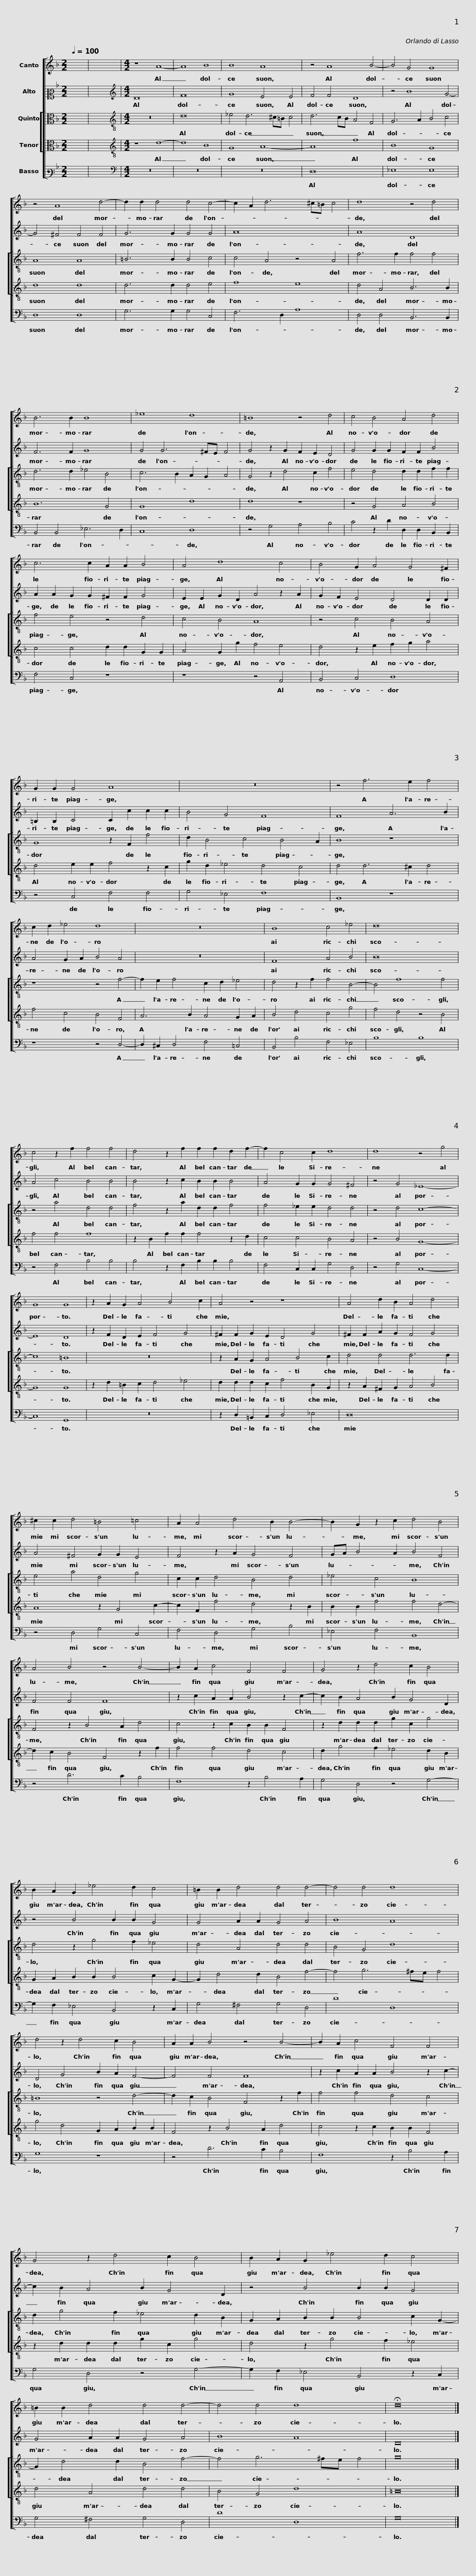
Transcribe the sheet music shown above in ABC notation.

X:1
%%score [ 1 2 [ 3 4 ] 5 ]
L:1/8
Q:1/4=100
M:2/2
I:linebreak $
K:F
V:1 treble
V:2 alto2
V:3 alto
V:4 alto
V:5 bass3
V:1
 x8 | x8 |[M:4/2] z8 A8- | A8 B8 | B8 A8 | %5
 z4 A8 B4- | B4 G4 G8 |$ z4 A8 d4- | d2 d2 d4 d4 c4- | c2 A2 d6 ^c=B c4 | %10
 d8 z4 d4 | B6 B2 B8 |$ _e8 d8 | =B8 z4 d4 | c4 B4 A4 d4 | %15
 c6 c2 A2 A2 B4 |$ A4 d8 c4 | B4 G2 A4 G4 ^F2 | G2 G2 G4 A8 | z16 |$ %20
 z4 f6 e2 f4 | c2 d2 _e4 d8 | z16 | B8 c4 _e4 |$ d16 | %25
 c4 z2 f2 f4 f4 | d4 z2 f2 f2 f2 d2 f2- | f2 c4 c2 d8 |$ d8 z4 g4 | G8 G8 | %30
 z2 A2 G2 A4 B4 c2 | A4 z4 z8 |$ A4 d2 B2 A4 d4 | ^c2 c2 d4 =B4 =c4 | A2 A4 d4 B2 B4- | %35
 B2 G2 z2 c2 d4 B4 |$ A4 B4 z4 B4- | B2 A2 c4 F4 F4 | G4 z2 d4 c2 B4 |$ B2 A2 G2 _e4 d2 c4 |$ %40
 =B2 B2 d4 d4 d4- | d4 d4 d8 | d4 z2 d4 c2 B4 | A2 A2 B4 z4 B4- |$ B2 A2 c4 F4 F4 | %45
 G4 z2 d4 c2 B4 | B2 A2 G2 _e4 d2 c4 |$ =B2 B2 d4 d4 d4- | d4 d4 d8 | !fermata!d16 |] %50
V:2
 x8 | x8 |[M:4/2][K:treble] D16 | F16 | G8 E4 E4 | %5
 F4 F4 D8 | z4 B8 G4- |$ G4 ^F4 F4 F4 | G6 G2 G4 G4 | A16 | %10
 A8 D8 | F6 F2 G8 |$ G4 G6 ^FE F4 | G4 z2 G2 F2 E2 D4 | G4 G2 G2 F2 F2 B4 | %15
 A2 A2 G2 G2 ^F2 F2 G4 |$ E2 E2 G2 D2 A4 z2 A2 | G2 F2 E4 D4 D2 D2 | =B,2 B,2 C4 C2 c2 c2 c2 | B4 G4 F8 |$ %20
 F8 A6 B2 | A4 G2 A2 B4 A4 | z16 | F8 A4 B4 |$ B16 | %25
 A4 c4 B4 B4 | B4 z2 c2 B2 B2 B4 | A4 G2 G2 G4 ^F4 |$ z4 G4 _E8- | E8 D8 | %30
 z2 F2 D2 E2 F4 G4 | ^F2 F2 G2 E2 D4 G4 |$ ^F2 F2 A2 G2 F4 G4 | A4 ^F4 G2 G2 E4 | F4 z2 A2 G4 F4 | %35
 GA B4 A2 B4 F4 |$ F4 F4 F8 | z2 c2 A2 A2 B4 z2 c2- | c2 B2 A4 B2 G4 D2 |$ z4 B4 B2 B2 G4 |$ %40
 G4 A2 A2 G4 A4 | B8 A8 | D4 G4 B2 A2 F4- | F4 F4 F8 |$ z2 c2 A2 A2 B4 z2 c2- | %45
 c2 B2 A4 B2 G4 D2 | z4 B4 B2 B2 G4 |$ G4 A2 A2 G4 A4 | B8 A8 | D16 |] %50
V:3
 x8 | x8 |[M:4/2][K:treble-8] z16 | d16 | _e4 d6 ^c=B c4 | %5
 d6 cB A4 F4 | G6 A2 B4 c4 |$ A8 A8 | =B6 B2 B4 c4 | c4 A4 z4 A4 | %10
 f6 f2 f4 f4 | d6 d2 _e4 B4 |$ c6 B2 A2 G2 A4 | G4 z2 d4 c2 f4 | e4 d4 d2 d2 f2 f2 | %15
 f4 e4 z4 d4 |$ c4 B4 A8 | z4 c4 B4 A4 | G8 z2 F2 f4 | d2 B4 c4 B4 A2 |$ %20
 B8 z8 | z8 z4 f4- | f2 e2 f4 c2 d2 _e4 | d4 z2 f2 f4 B4- |$ B4 f8 f4 | %25
 z4 a4 d4 d4 | f4 z2 a2 d2 d2 f4 | f4 _e2 e2 d4 d4 |$ z4 d4 c8- | c8 =B8 | %30
 z16 | z2 A2 G2 A4 B4 c2 |$ d4 d4 d6 d2 | e4 a4 d4 g4 | c2 c2 d4 B4 d4 | %35
 _e4 c4 B8 |$ F4 z2 B4 A2 d4 | c4 z2 c2 B2 B2 F4 | z2 d2 d2 d2 g2 c2 g4 |$ d4 z2 g4 f2 _e4 |$ %40
 d4 A4 d4 d4 | B4 G4 d8 | =B8 z4 d4- | d2 c2 B4 F4 z2 f2 |$ f4 f4 d4 c4 | %45
 d2 g4 f2 _e4 d2 B2 | G2 A2 B2 B2 B4 c2 G2- |$ G2 d4 d2 B4 f4- | f4 g6 ^fe f4 | g16 |] %50
V:4
 x8 | x8 |[M:4/2][K:treble-8] z8 d8- | d8 B8 | G8 A8- | %5
 A8 f8 | B8 G8 |$ d8 d8 | d6 d2 d4 e4 | f8 e8 | %10
 d4 A4 B6 B2 | B12 G4 |$ G8 d8 | d8 z8 | z4 G4 A4 B4 | %15
 c4 c4 d2 d2 G2 G2 |$ A4 G2 g2 f4 e4 | d4 z2 e2 f2 g2 a4 | d4 e2 e2 f4 z2 c2 | g2 d2 _e4 d4 c4 |$ %20
 d4 d6 ^c2 d4 | f4 c4 B4 F4 | A6 B2 A4 G2 A2 | B4 d4 c4 g4 |$ f4 d4 z4 B4 | %25
 f4 f4 f8 | z2 B2 f2 f2 f4 z2 d2 | c4 c4 B4 A4 |$ z4 B4 G8- | G8 G8 | %30
 z2 d2 =B2 c2 d4 _e4 | d2 d2 d2 c2 f4 B2 G2 |$ z2 A2 ^F2 G2 A4 B4 | A8 z2 G4 c2- | c2 F2 f4 d4 z2 B2 | %35
 B2 B2 f4 f4 d4- |$ d2 c2 B4 F4 z2 f2 | f4 f4 d4 c4 | d2 g4 f2 _e4 d2 B2 |$ G2 A2 B2 B2 B4 c2 G2- |$ %40
 G2 d4 d2 B4 f4- | f4 g6 ^fe f4 | g4 d4 G2 A2 B2 B2 | F4 z2 B4 A2 d4 |$ c4 z2 c2 B2 B2 F4 | %45
 z2 d2 d2 d2 g2 c2 g4 | d4 z2 g4 f2 _e4 |$ d4 A4 d4 d4 | B4 G4 d8 | =B16 |] %50
V:5
 x8 | x8 |[M:4/2][K:bass] z16 | z16 | z16 | %5
 D,16 | _E,8 E,8 |$ D,8 D,8 | G,6 G,2 G,4 C,4 | F,6 D,2 A,8 | %10
 D,4 D,4 B,,6 B,,2 | B,,4 B,,4 _E,6 D,2 |$ C,8 D,8 | z4 G,4 A,4 B,4 | C4 z2 D2 D,2 D,2 B,,2 B,,2 | %15
 F,4 C,4 z8 |$ z8 z4 A,,4 | B,,4 C,4 D,8 | z4 C,4 F,4 F,4 | G,4 _E,4 F,8 |$ %20
 B,,8 z8 | z8 z4 D,4- | D,2 ^C,2 D,4 F,4 =C,4 | B,,4 B,4 F,4 _E,4 |$ B,8 B,8 | %25
 z4 F,4 B,4 B,4 | B,4 z2 F,2 B,2 B,2 B,4 | F,4 C,2 C,2 G,4 D,4 |$ z4 G,4 C,8- | C,8 G,,8 | %30
 z16 | z2 D,2 =B,,2 C,2 D,4 _E,4 |$ D,16 | z4 D,4 G,4 C,4 | F,4 D,4 G,4 B,4 | %35
 _E,4 F,4 B,,8 |$ z4 D6 C2 B,4 | F,8 z2 B,4 A,2 | G,4 D,4 z4 G,4- |$ G,2 F,2 _E,4 B,,4 z2 C,2 |$ %40
 G,4 ^F,4 G,4 D,4 | D8 D,8 | G,8 z8 | z4 D6 C2 B,4 |$ F,8 z2 B,4 A,2 | %45
 G,4 D,4 z4 G,4- | G,2 F,2 _E,4 B,,4 z2 C,2 |$ G,4 ^F,4 G,4 D,4 | D8 D,8 | G,16 |] %50
